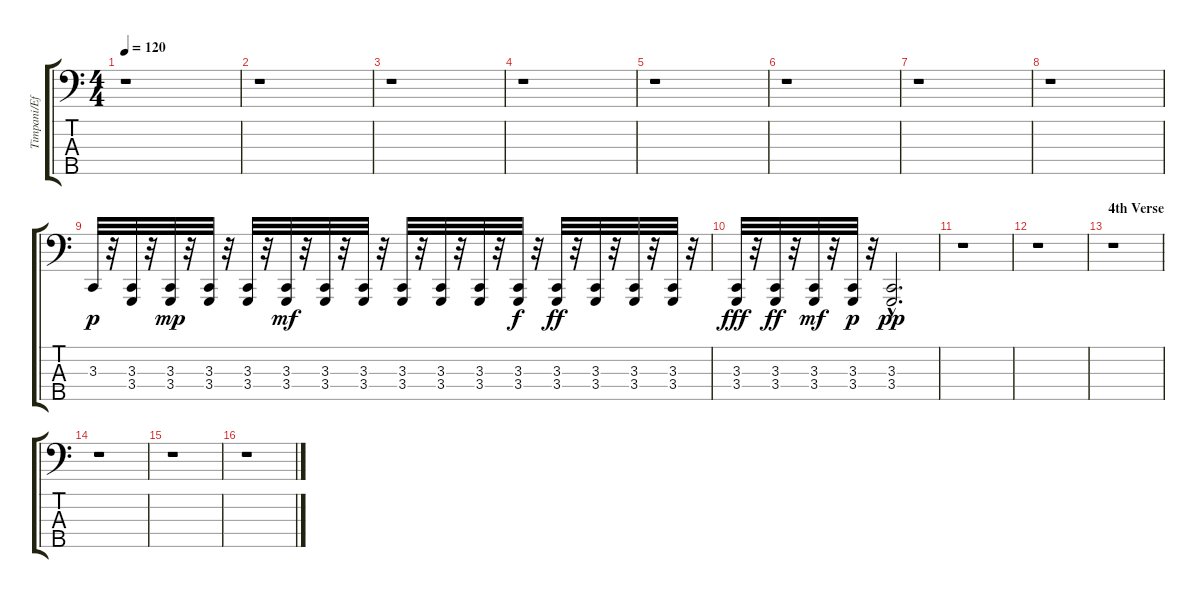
\track ("Timpani/Effects - Carl Palmer" "Timpani/Ef") {instrument timpani}
\staff {score tabs}
\tuning (G2 D2 A1 E1 B0) {hide}
\ts (4 4)
\tempo 120
\clef f4
\ks c
r.1{dy pp} |
r.1 |
r.1 |
r.1 |
r.1 |
r.1 |
r.1 |
r.1 |
3.3.32{dy p volume 0} r.32 (3.3 3.4).32{volume 0} r.32 (3.3 3.4).32{dy mp volume 1} r.32 (3.3 3.4).32{volume 2} r.32 (3.3 3.4).32{volume 3} r.32 (3.3 3.4).32{dy mf volume 4} r.32 (3.3 3.4).32{volume 5} r.32 (3.3 3.4).32{volume 6} r.32 (3.3 3.4).32{volume 7} r.32 (3.3 3.4).32{volume 8} r.32 (3.3 3.4).32{volume 9} r.32 (3.3 3.4).32{dy f volume 10} r.32 (3.3 3.4).32{dy ff volume 11} r.32 (3.3 3.4).32{volume 12} r.32 (3.3 3.4).32{volume 13} r.32 (3.3 3.4).32{volume 14} r.32 |
(3.3 3.4).32{dy fff volume 15} r.32 (3.3 3.4).32{dy ff volume 16} r.32 (3.3 3.4).32{dy mf volume 14} r.32 (3.3 3.4).32{dy p volume 14} r.32 (3.3 3.4{hac}).2{d dy pp volume 12} |
r.1 |
r.1 |
\section ("" "4th Verse")
r.1 |
r.1 |
r.1 |
r.1
